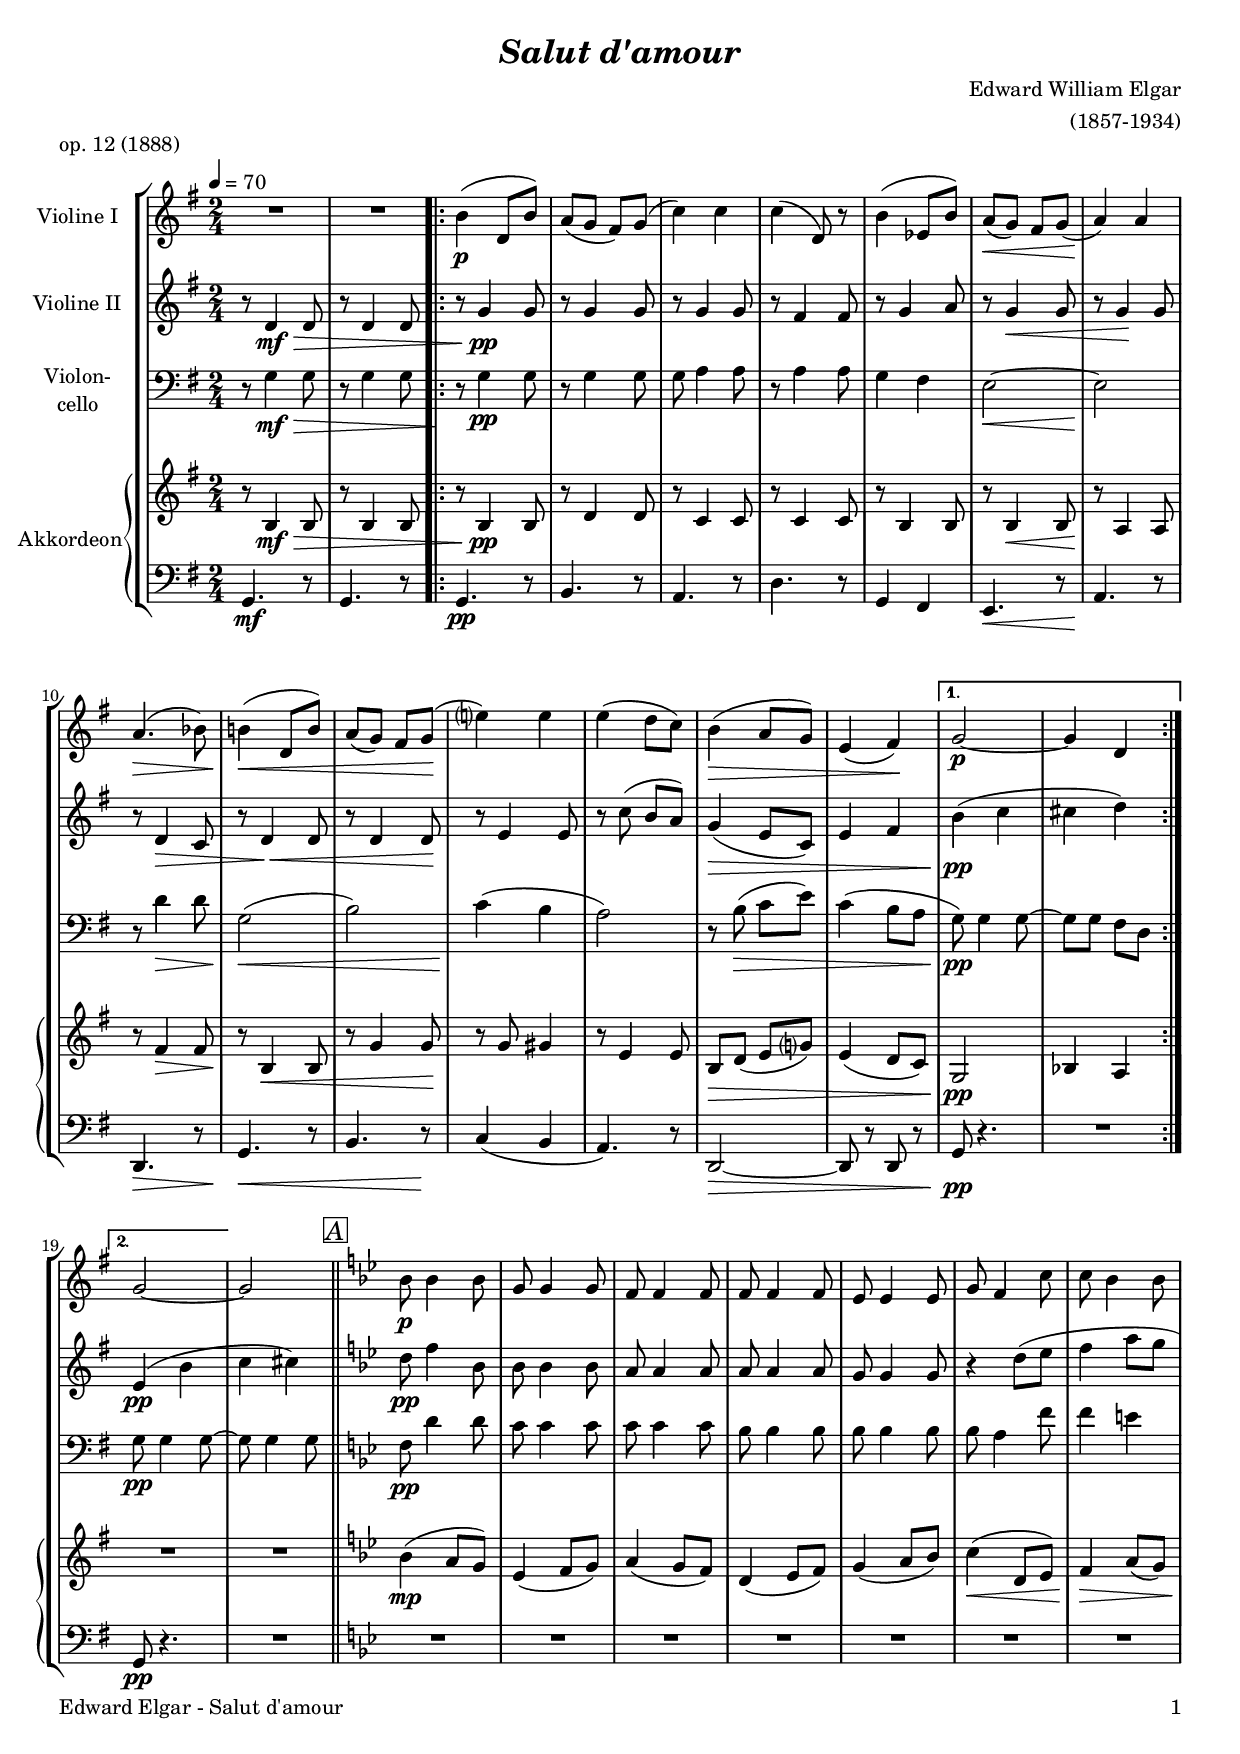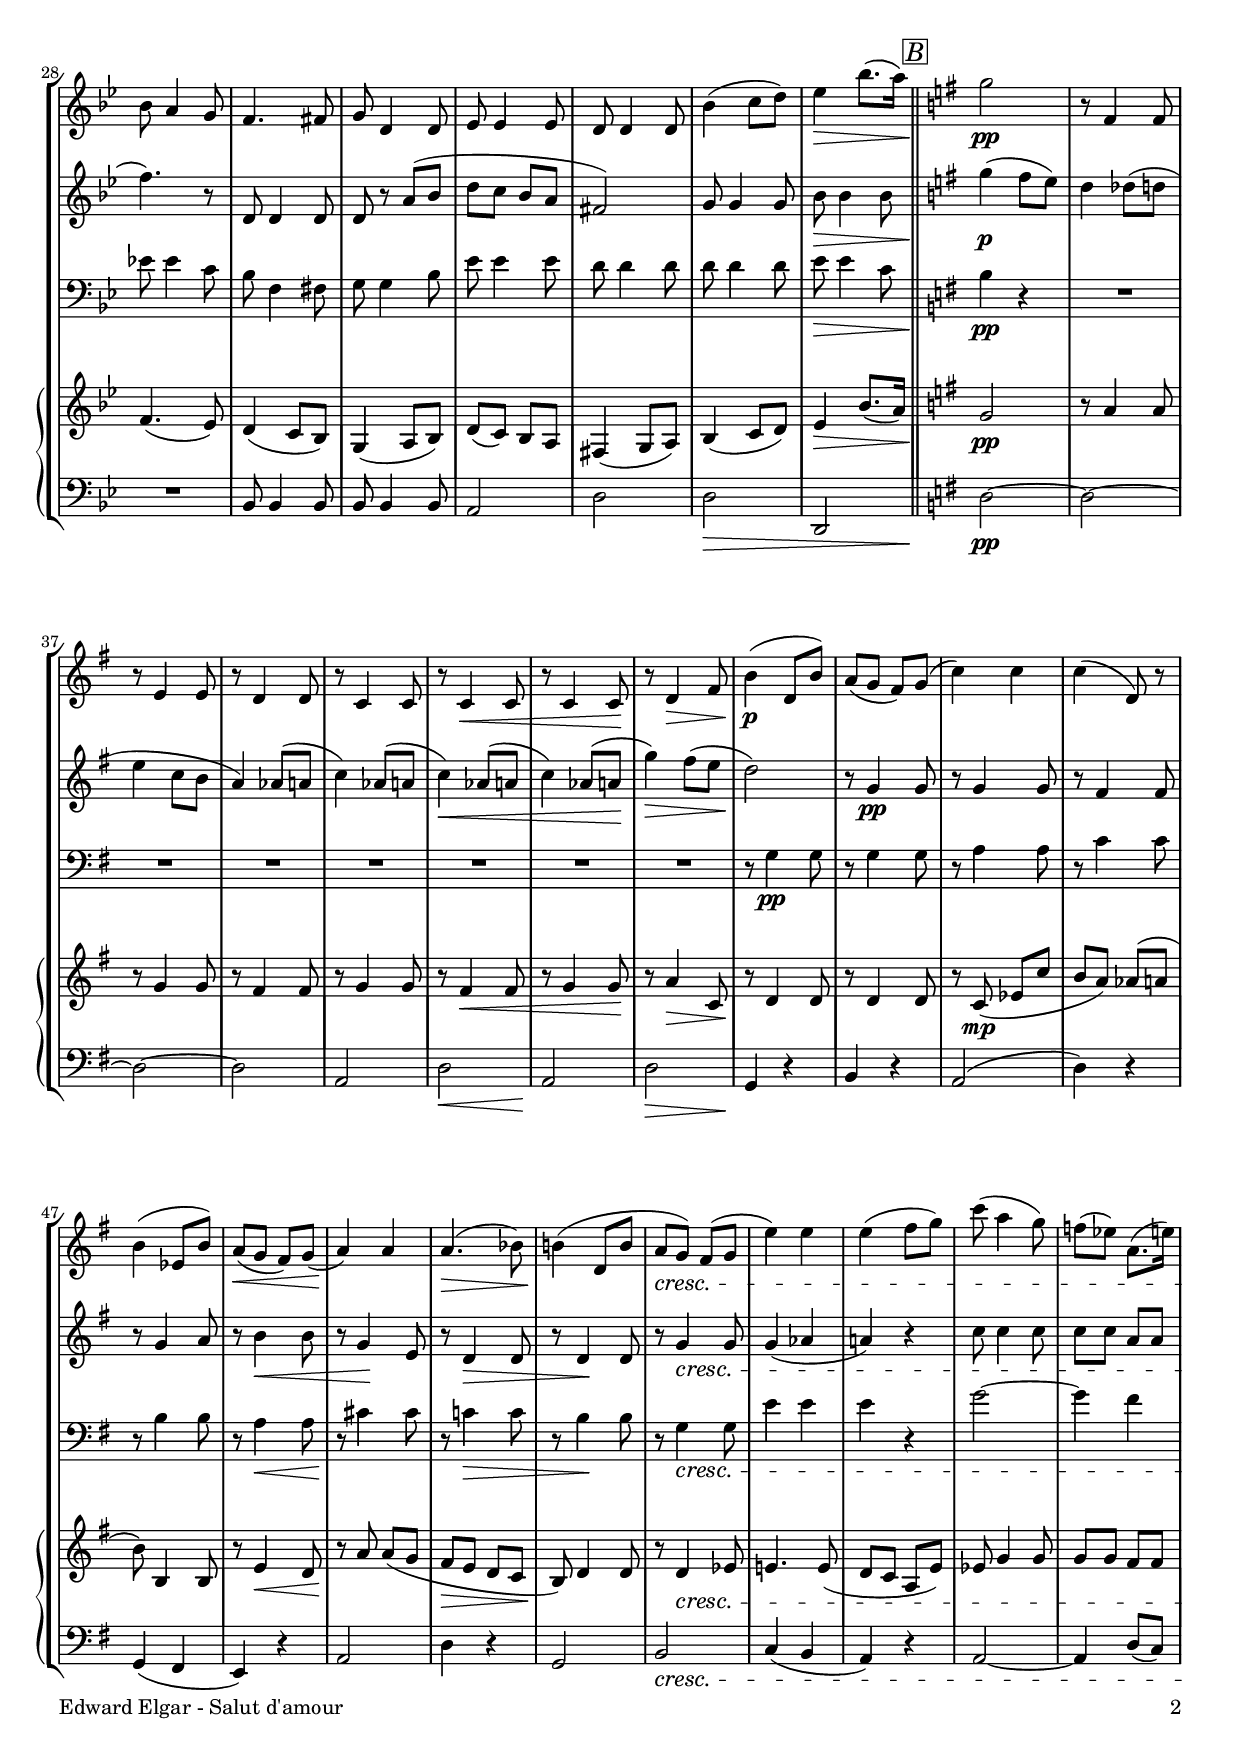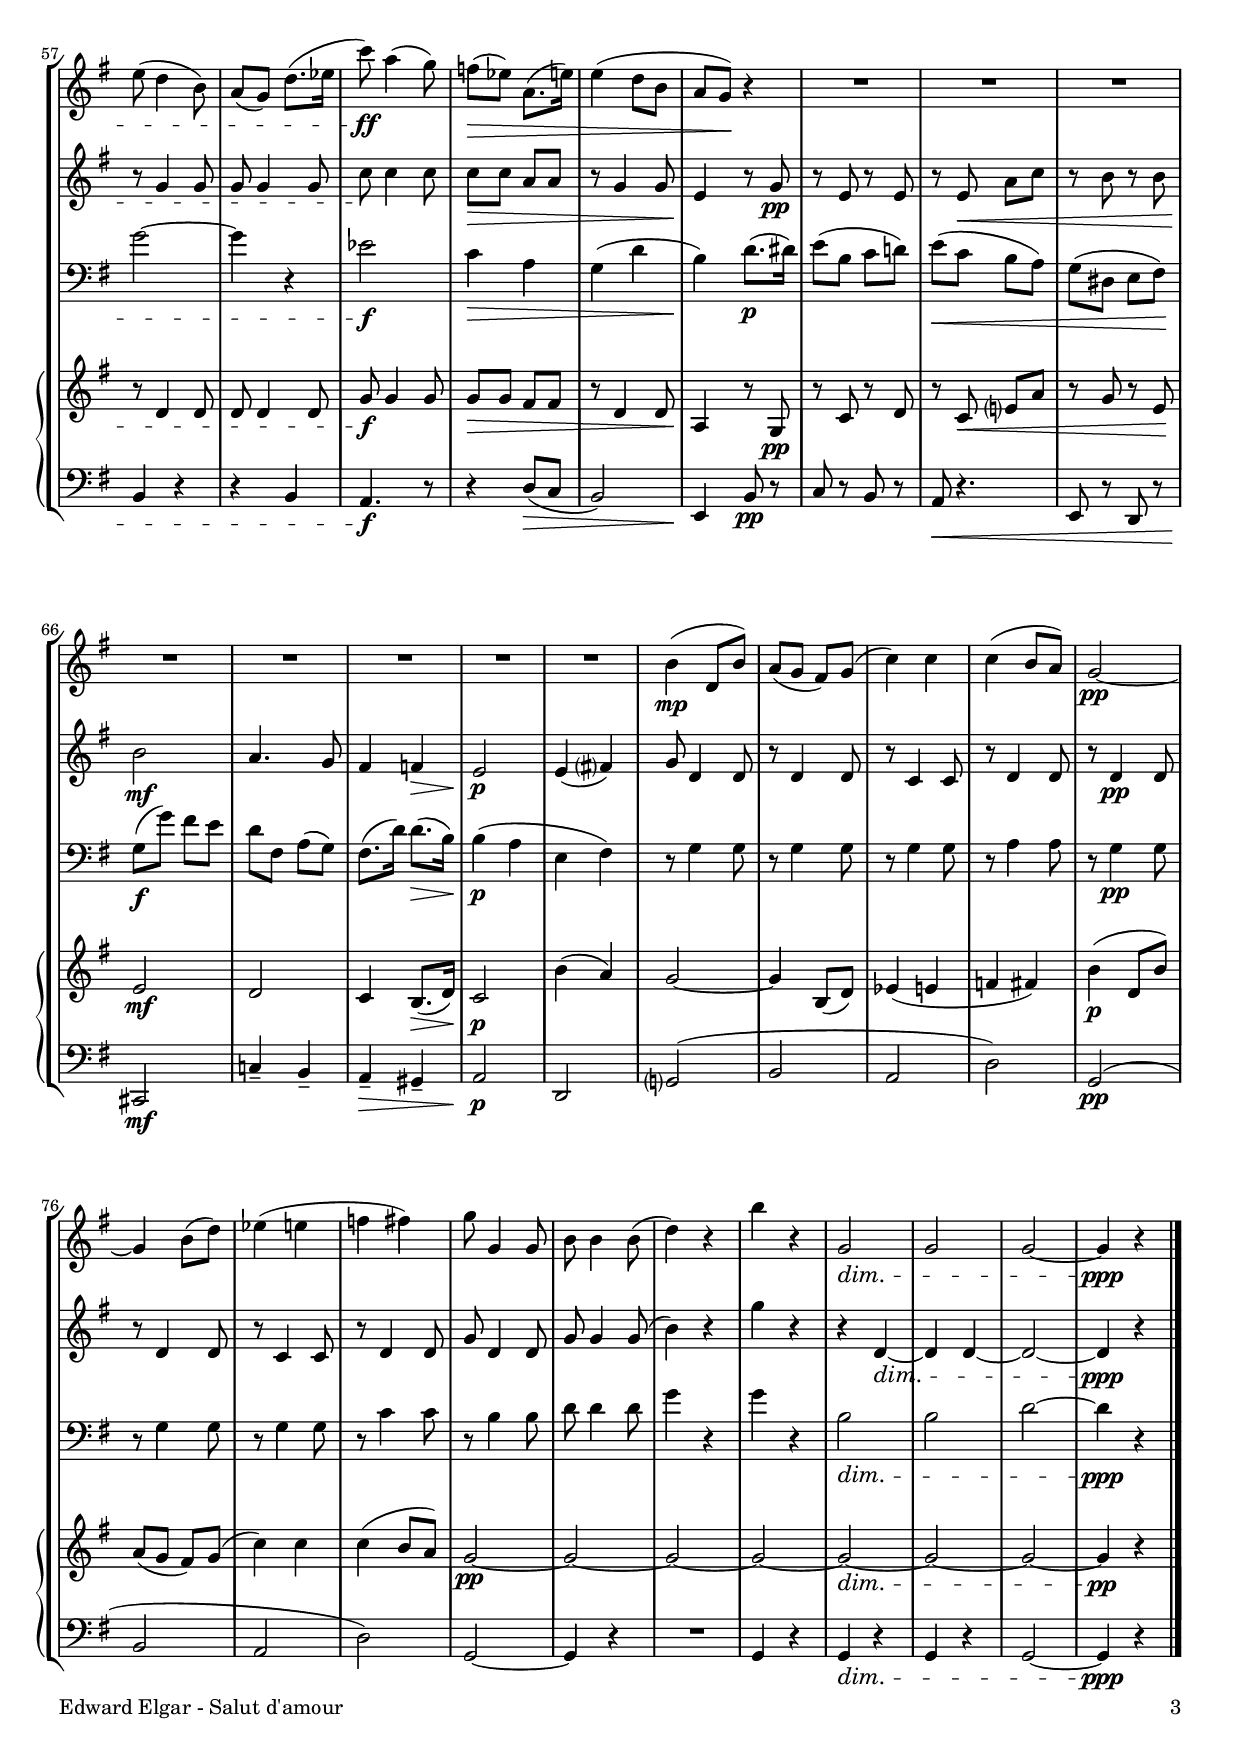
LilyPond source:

\version "2.24.4"
\include "deutsch.ly"

#(set-global-staff-size 18)

\header {
  title       = \markup \bold \italic "Salut d'amour"
  composer    = "Edward William Elgar"
  arranger    = "(1857-1934)"
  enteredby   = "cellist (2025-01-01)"
  piece       = "op. 12 (1888)"
}

voiceconsts = {
  \key g \major
  \time 2/4
  \numericTimeSignature
  \compressEmptyMeasures
% Set default beaming for all staves
%  \set Timing.beamExceptions = #'()
%  \set Timing.baseMoment     = #(ly:make-moment 1 4)
%  \set Timing.beatStructure  = #'(1 1 1)
  \tempo 4=70
}

mipz = "pizzicato strings"
mivl = "violin"
miba = "cello"
% mikl = "bright acoustic"
% mikl = "church organ"
mikl = "concertina"

boxa = { \bar "||" \mark \markup \box \italic "A" \key g \minor }
boxb = { \bar "||" \mark \markup \box \italic "B" \key g \major }

va = \relative c'' {
  \voiceconsts

  R2*2
  \repeat volta 2 {
    h4(\p d,8 h')
    a( g fis) g(
    c4) c
    c( d,8) r
    h'4( es,8 h')
    a(\< g) fis g(
    a4)\! a
    a4.(\> b8)
    h!4(\!\< d,8 h')

    a( g) fis g(\!
    e'?4) e
    e( d8 c)
    h4(\> a8 g)
    e4( fis)\!
  }
  \alternative {
    { g2~\p | g4 d }
    { g2~ }
  }
  g \boxa
  b8\p b4 b8
  g g4 g8

  f f4 f8
  f f4 f8
  es es4 es8
  g f4 c'8
  c b4 b8
  b a4 g8
  f4. fis8
  g d4 d8
  es es4 es8

  d d4 d8
  b'4( c8 d)
  es4\> b'8.( a16) \boxb
  g2\!\pp
  r8 fis,4 fis8
  r e4 e8
  r d4 d8
  r c4 c8
  r c4\< c8

  r c4 c8\!
  r d4\> fis8
  h4(\!\p d,8 h')
  
  a( g fis) g(
  c4) c
  c( d,8) r
  h'4( es,8 h')
  a(\< g fis) g(
  a4)\! a
  a4.(\> b8)

  h!4(\! d,8 h'
  a\cresc g) fis( g
  e'4) e
  e( fis8 g)
  c( a4 g8)
  f( es) a,8.( e'16)
  e8( d4 h8)
  a( g) d'8.( es16
  c'8)\ff a4( g8)

  f(\> es) a,8.( e'16)
  e4( d8 h
  a g)\! r4
  R2*8
  h4(\mp d,8 h')
  a( g fis) g(
  c4) c
  c( h8 a)
  g2~\pp
  g4 h8( d)

  es4( e
  f fis)
  g8 g,4 g8
  h h4 h8(
  d4) r
  h' r
  g,2\dim
  g
  g~
  g4\ppp r \bar "|."
}

vb = \relative c' {
  \voiceconsts

  r8 d4\mf\> d8
  r d4 d8
  \repeat volta 2 {
    r g4\!\pp g8
    r g4 g8
    r g4 g8
    r fis4 fis8
    r g4 a8
    r g4\< g8
    r g4\! g8

    r d4\> c8
    r d4\!\< d8
    r d4 d8\!
    r e4 e8
    r c'( h a)
    g4(\> e8 c)
    e4 fis
  }
  \alternative {
    { h(\!\pp c | cis d) }
    { e,(\pp h' }
  }
  
  c cis) \boxa
  d8\pp f4 b,8
  b b4 b8
  a a4 a8
  a a4 a8
  g g4 g8
  r4 d'8( es
  f4 a8 g
  f4.) r8
  d, d4 d8

  d r a'( b
  d c b a
  fis2)
  g8 g4 g8
  b\> b4 b8 \boxb
  g'4(\!\p fis8 e)
  d4 des8( d
  e4 c8 h
  a4) as8( a

  c4) as8( a
  c4)\< as8( a
  c4) as8( a\!
  g'4)\> fis8( e
  d2)\!
  r8 g,4\pp g8
  r g4 g8
  r fis4 fis8
  r g4 a8
  r h4\< h8

  r g4\! e8
  r d4\> d8
  r d4\! d8
  r g4\cresc g8
  g4( as
  a!) r
  c8 c4 c8
  c c a a
  r g4 g8
  g g4 g8

  c\! c4 c8
  c\> c a a
  r g4 g8
  e4\! r8 g\pp
  r e r e
  r e\< a c
  r h r h
  h2\!\mf
  a4. g8
  fis4 f\>

  e2\!\p
  e4( fis?)
  g8 d4 d8
  r d4 d8
  r c4 c8
  r d4 d8
  r d4\pp d8
  r d4 d8
  r c4 c8
  r d4 d8

  g d4 d8
  g g4 g8(
  h4) r
  g' r
  r d,~\dim
  d d~
  d2~
  d4\ppp r \bar "|."
}

vc = \relative c' {
  \voiceconsts
  \clef "bass"
  
  r8 g4\mf\> g8
  r g4 g8
  \repeat volta 2 {
    r\! g4\pp g8
    r g4 g8
    g a4 a8
    r a4 a8
    g4 fis
    e2~\<
    e\!
    r8 d'4\> d8
    g,2(\!\<

    h)
    c4(\! h
    a2)
    r8 h(\> c e)
    c4( h8 a
  }
  \alternative {
    { g)\!\pp g4 g8~ | g g fis d }
    { g\pp g4 g8~ }
  }
  g g4 g8 \boxa
  f\pp d'4 d8

  c c4 c8
  c c4 c8
  b b4 b8
  b b4 b8
  b a4 f'8
  f4 e
  es!8 es4 c8
  b f4 fis8
  g g4 b8
  es es4 es8

  d d4 d8
  d d4 d8
  es\> es4 c8 \boxb
  h4\!\pp r
  R2*7
  r8 g4\pp g8
  r g4 g8
  r a4 a8
  r c4 c8
  r h4 h8

  r a4\< a8
  r\! cis4 cis8
  r c!4\> c8
  r h4\! h8
  r g4\cresc g8
  e'4 e
  e r
  g2~
  g4 fis
  g2~
  g4 r
  es2\f
  c4\> a

  g( d'
  h)\! d8.(\p dis16)
  e8( h c d!)
  e(\< c h a)
  g( dis e fis)\!
  g(\f g') fis e
  d fis, a( g)
  fis8.( d'16) d8.(\> h16)
  h4(\!\p a

  e fis)
  r8 g4 g8
  r g4 g8
  r g4 g8
  r a4 a8
  r g4\pp g8
  r g4 g8
  r g4 g8
  r c4 c8
  r h4 h8

  d d4 d8
  g4 r
  g r
  h,2\dim
  h
  d~
  d4\ppp r \bar "|."
}

vd = \relative c' {
  \voiceconsts

  r8 h4\mf\> h8
  r h4 h8
  \repeat volta 2 {
    r h4\!\pp h8
    r d4 d8
    r c4 c8
    r c4 c8
    r h4 h8
    r h4\< h8
    r\! a4 a8

    r fis'4\> fis8
    r\! h,4\< h8
    r g'4 g8\!
    r g gis4
    r8 e4 e8
    h\> d( e g?)
    e4( d8 c)
  }
  \alternative {
    { g2\!\pp | b4 a }
    { R2 }
  }
  R \boxa

  b'4(\mp a8 g)
  es4( f8 g)
  a4( g8 f)
  d4( es8 f)
  g4( a8 b)
  c4(\< d,8 es)
  f4\!\> a8( g)
  f4.(\! es8)
  d4( c8 b)
  g4( a8 b)

  d( c) b a
  fis4( g8 a)
  b4( c8 d)
  es4\> b'8.( a16) \boxb
  g2\!\pp
  r8 a4 a8
  r g4 g8
  r fis4 fis8
  r g4 g8

  r fis4\< fis8
  r g4 g8\!
  r a4\> c,8
  r\! d4 d8
  r d4 d8
  r c(\mp es c'
  h a) as( a
  h) h,4 h8
  r e4\< d8

  r\! a' a( g
  fis\> e d c
  h)\! d4 d8
  r d4\cresc es8
  e!4. e8(
  d c a e')
  es g4 g8
  g g fis fis
  r d4 d8

  d d4 d8
  g\f g4 g8
  g\> g fis fis
  r d4 d8
  a4\! r8 g\pp
  r c r d
  r c\< e? a
  r g r e\!
  e2\mf
  d

  c4 h8.(\> d16)
  c2\!\p
  h'4( a)
  g2~
  g4 h,8( d)
  es4( e
  f fis)
  h(\p d,8 h')
  a( g fis) g(
  c4) c
  c( h8 a)

  g2~\pp
  g~
  g~
  g~
  g~\dim
  g~
  g~
  g4\pp r \bar "|."
}

ve = \relative c {
  \voiceconsts
  \clef "bass"

  g4.\mf r8
  g4. r8
  \repeat volta 2 {
    g4.\pp r8
    h4. r8
    a4. r8
    d4. r8
    g,4 fis
    e4.\< r8
    a4.\! r8
    d,4.\> r8
    g4.\!\< r8

    h4. r8\!
    c4( h
    a4.) r8
    d,2~\>
    d8 r d r
  }
  \alternative {
    { g\pp r4. | R2 }
    { g8\pp r4. }
  }
  R2 \boxa
  R2*8
  b8 b4 b8

  b b4 b8
  a2
  d
  d\>
  d, \boxb
  d'~\!\pp
  d~
  d~
  d
  a
  d\<
  a\!
  d\>
  g,4\! r
  h r

  a2(
  d4) r
  g,( fis
  e) r
  a2
  d4 r
  g,2
  h\cresc
  c4( h
  a) r
  a2~
  a4 d8( c)
  h4 r
  r h

  a4.\f r8
  r4 d8(\> c
  h2)
  e,4\! h'8\pp r
  c r h r
  a\< r4.
  e8 r d r
  cis2\!\mf
  c'!4-- h--
  a--\> gis--
  a2\!\p
  d,

  g?(
  h
  a
  d)
  g,(\pp
  h
  a
  d)
  g,~
  g4 r
  R2
  g4 r
  g\dim r
  g r
  g2~
  g4\ppp r \bar "|."
}


music = \new StaffGroup <<
  \new Staff {
    \set Staff.midiInstrument = \mivl
    \set Staff.instrumentName = \markup \center-column { "Violine I" }
    \transpose g g { \va }
  }

  \new Staff {
    \set Staff.midiInstrument = \mivl
    \set Staff.instrumentName = \markup \center-column { "Violine II" }
    \transpose g g { \vb }
  }

  \new Staff {
    \set Staff.midiInstrument = \miba
    \set Staff.instrumentName = \markup \center-column { "Violon-" "cello" }
    \transpose g g { \vc }
  }

  \new PianoStaff <<
    \set PianoStaff.midiInstrument = \mikl
    \set PianoStaff.instrumentName = \markup \center-column { "Akkordeon" }
    <<
      \new Staff {
	\transpose g g { \vd }
      }
      
      %    \new Dynamics \vdy
      
      \new Staff {
	\transpose g g { \ve }
      }
    >>  
  >>
>>

\book {
  \paper {
    print-page-number = ##t
    print-first-page-number = ##t
    ragged-last-bottom = ##f
    oddHeaderMarkup = \markup \null
    evenHeaderMarkup = \markup \null
    oddFooterMarkup = \markup {
      \fill-line {
        \if \should-print-page-number
        "Edward Elgar - Salut d'amour" \fromproperty #'page:page-number-string
      }
    }
    evenFooterMarkup = \oddFooterMarkup
  } \score {
    \music
    \layout {}
  }

  \score {
    \unfoldRepeats \music

    \midi {
      \context {
        \Score
      }
    }
  }
}
